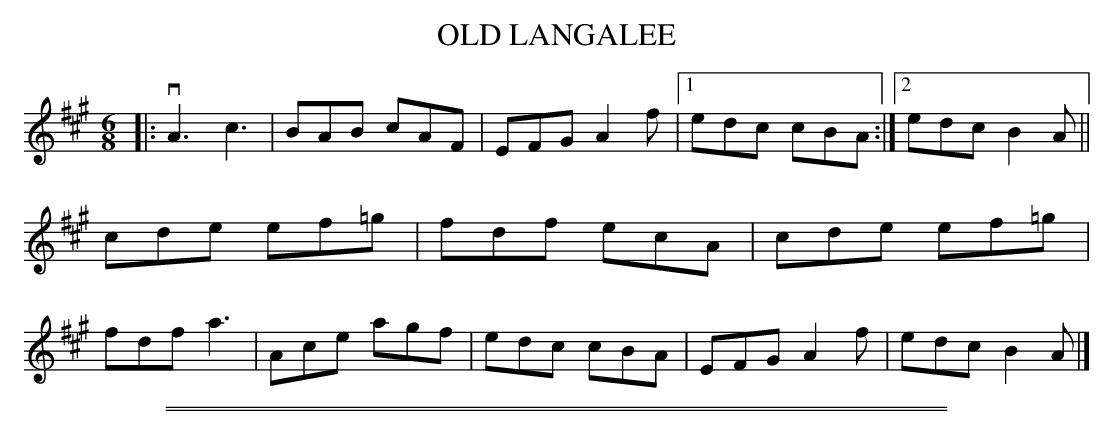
X:1
T: OLD LANGALEE
M: 6/8
L: 1/8
K: A
|:\
vA3 c3 | BAB cAF | EFG A2f |\
[1 edc cBA :|[2 edc B2A ||\
cde ef=g | fdf ecA |\
cde ef=g | fdf a3 |\
Ace agf | edc cBA |\
EFG A2f | edc B2A |]
